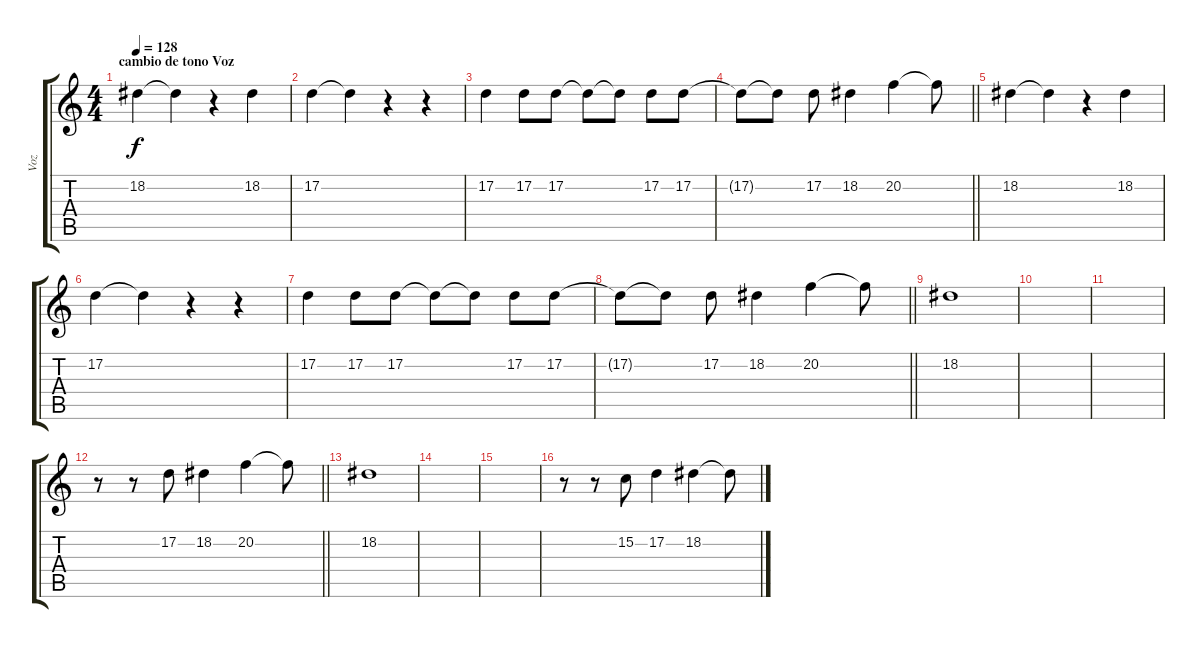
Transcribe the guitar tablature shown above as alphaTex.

\track ("Voz " "Voz ") {instrument flute}
\staff {score tabs}
\tuning (D4 A3 F3 C3 G2 D2) {hide}
\ts (4 4)
\section ("" "cambio de tono Voz")
\tempo 128
\clef g2
\ks c
18.2.4{dy f} 18.2{t}.4 r.4 18.2.4 |
17.2.4 17.2{t}.4 r.4 r.4 |
17.2.4 17.2.8 17.2.8 17.2{t}.8 17.2{t}.8 17.2.8 17.2.8 |
\barLineRight lightlight
17.2{t}.8 17.2{t}.8 17.2.8 18.2.4 20.2.4 20.2{t}.8 |
\section ("" "")
18.2.4 18.2{t}.4 r.4 18.2.4 |
17.2.4 17.2{t}.4 r.4 r.4 |
17.2.4 17.2.8 17.2.8 17.2{t}.8 17.2{t}.8 17.2.8 17.2.8 |
\barLineRight lightlight
17.2{t}.8 17.2{t}.8 17.2.8 18.2.4 20.2.4 20.2{t}.8 |
18.2.1 |
|
|
\barLineRight lightlight
r.8 r.8 17.2.8 18.2.4 20.2.4 20.2{t}.8 |
18.2.1 |
|
|
r.8 r.8 15.2.8 17.2.4 18.2.4 18.2{t}.8
